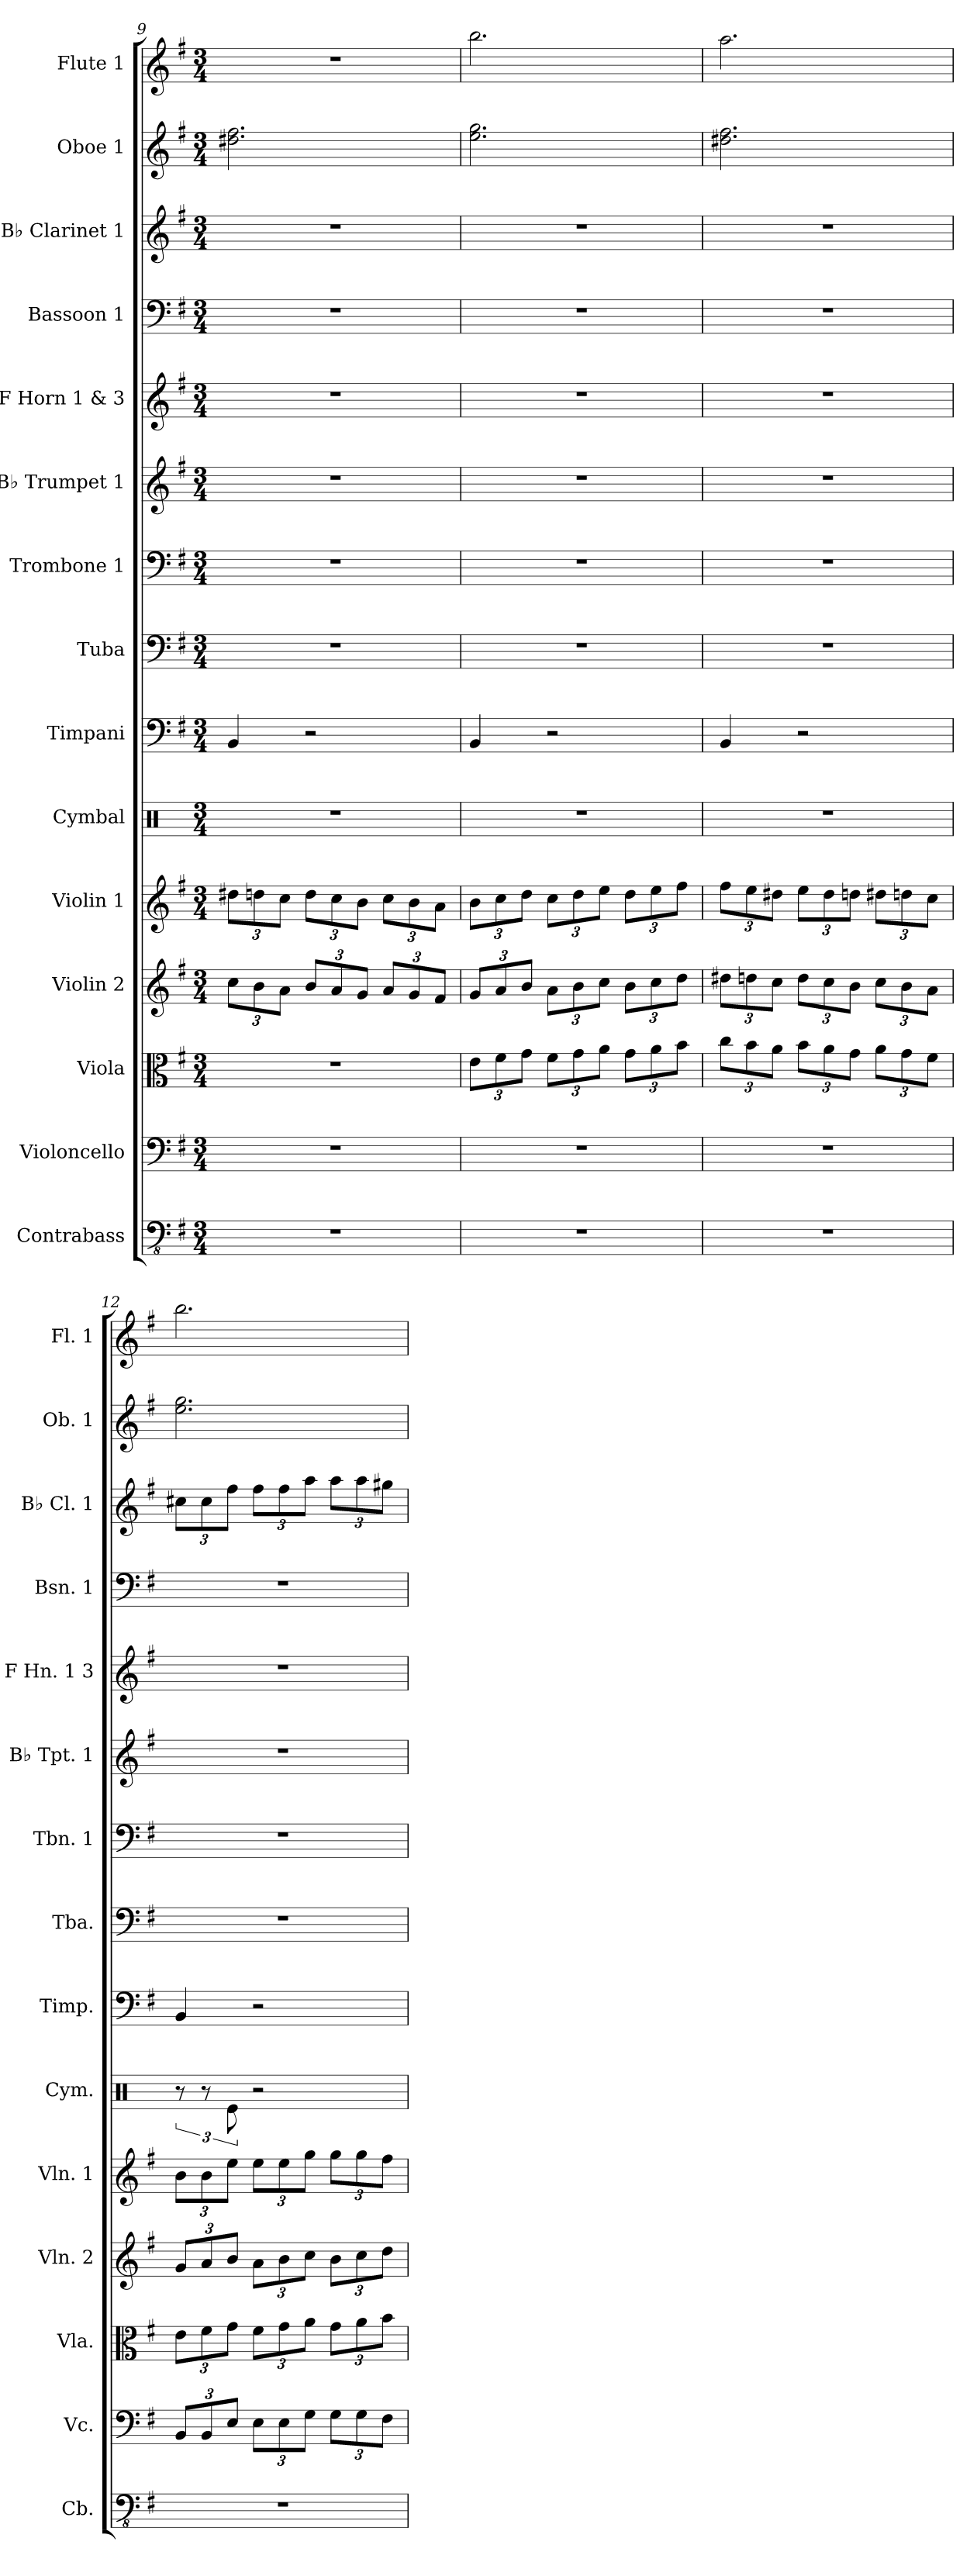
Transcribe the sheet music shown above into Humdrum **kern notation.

**kern	**kern	**kern	**kern	**kern	**kern	**kern	**kern	**kern	**kern	**kern	**kern	**kern	**kern	**kern
*part15	*part14	*part13	*part12	*part11	*part10	*part9	*part8	*part7	*part6	*part5	*part4	*part3	*part2	*part1
*staff15	*staff14	*staff13	*staff12	*staff11	*staff10	*staff9	*staff8	*staff7	*staff6	*staff5	*staff4	*staff3	*staff2	*staff1
*I"Contrabass	*I"Violoncello	*I"Viola	*I"Violin 2	*I"Violin 1	*I"Cymbal	*I"Timpani	*I"Tuba	*I"Trombone 1	*I"B♭ Trumpet 1	*I"F Horn 1 &amp; 3	*I"Bassoon 1	*I"B♭ Clarinet 1	*I"Oboe 1	*I"Flute 1
*I'Cb.	*I'Vc.	*I'Vla.	*I'Vln. 2	*I'Vln. 1	*I'Cym.	*I'Timp.	*I'Tba.	*I'Tbn. 1	*I'B♭ Tpt. 1	*I'F Hn. 1 3	*I'Bsn. 1	*I'B♭ Cl. 1	*I'Ob. 1	*I'Fl. 1
*clefFv4	*clefF4	*clefC3	*clefG2	*clefG2	*clefX	*clefF4	*clefF4	*clefF4	*clefG2	*clefG2	*clefF4	*clefG2	*clefG2	*clefG2
*ITrd7c12	*	*	*	*	*	*	*	*	*ITrd1c2	*ITrd4c7	*	*ITrd1c2	*	*
*k[f#]	*k[f#]	*k[f#]	*k[f#]	*k[f#]	*k[]	*k[f#]	*k[f#]	*k[f#]	*k[b-]	*k[]	*k[f#]	*k[b-]	*k[f#]	*k[f#]
*M3/4	*M3/4	*M3/4	*M3/4	*M3/4	*M3/4	*M3/4	*M3/4	*M3/4	*M3/4	*M3/4	*M3/4	*M3/4	*M3/4	*M3/4
*	*	*	*Xbrackettup	*Xbrackettup	*	*	*	*	*	*	*	*	*	*
=9	=9	=9	=9	=9	=9	=9	=9	=9	=9	=9	=9	=9	=9	=9
2.r	2.r	2.r	12cc\L	12dd#X\L	2.r	4BB/	2.r	2.r	2.r	2.r	2.r	2.r	2.dd#X\ 2.ff#\	2.r
.	.	.	12b\	12ddn\	.	.	.	.	.	.	.	.	.	.
.	.	.	12a\J	12cc\J	.	.	.	.	.	.	.	.	.	.
.	.	.	12b/L	12dd\L	.	2r	.	.	.	.	.	.	.	.
.	.	.	12a/	12cc\	.	.	.	.	.	.	.	.	.	.
.	.	.	12g/J	12b\J	.	.	.	.	.	.	.	.	.	.
.	.	.	12a/L	12cc\L	.	.	.	.	.	.	.	.	.	.
.	.	.	12g/	12b\	.	.	.	.	.	.	.	.	.	.
.	.	.	12f#/J	12a\J	.	.	.	.	.	.	.	.	.	.
=10	=10	=10	=10	=10	=10	=10	=10	=10	=10	=10	=10	=10	=10	=10
*	*	*Xbrackettup	*	*	*	*	*	*	*	*	*	*	*	*
2.r	2.r	12e\L	12g/L	12b\L	2.r	4BB/	2.r	2.r	2.r	2.r	2.r	2.r	2.ee\ 2.gg\	2.bb\
.	.	12f#\	12a/	12cc\	.	.	.	.	.	.	.	.	.	.
.	.	12g\J	12b/J	12dd\J	.	.	.	.	.	.	.	.	.	.
.	.	12f#\L	12a\L	12cc\L	.	2r	.	.	.	.	.	.	.	.
.	.	12g\	12b\	12dd\	.	.	.	.	.	.	.	.	.	.
.	.	12a\J	12cc\J	12ee\J	.	.	.	.	.	.	.	.	.	.
.	.	12g\L	12b\L	12dd\L	.	.	.	.	.	.	.	.	.	.
.	.	12a\	12cc\	12ee\	.	.	.	.	.	.	.	.	.	.
.	.	12b\J	12dd\J	12ff#\J	.	.	.	.	.	.	.	.	.	.
=11	=11	=11	=11	=11	=11	=11	=11	=11	=11	=11	=11	=11	=11	=11
2.r	2.r	12cc\L	12dd#X\L	12ff#\L	2.r	4BB/	2.r	2.r	2.r	2.r	2.r	2.r	2.dd#X\ 2.ff#\	2.aa\
.	.	12b\	12ddn\	12ee\	.	.	.	.	.	.	.	.	.	.
.	.	12a\J	12cc\J	12dd#X\J	.	.	.	.	.	.	.	.	.	.
.	.	12b\L	12dd\L	12ee\L	.	2r	.	.	.	.	.	.	.	.
.	.	12a\	12cc\	12dd#\	.	.	.	.	.	.	.	.	.	.
.	.	12g\J	12b\J	12ddn\J	.	.	.	.	.	.	.	.	.	.
.	.	12a\L	12cc\L	12dd#X\L	.	.	.	.	.	.	.	.	.	.
.	.	12g\	12b\	12ddn\	.	.	.	.	.	.	.	.	.	.
.	.	12f#\J	12a\J	12cc\J	.	.	.	.	.	.	.	.	.	.
!!LO:PB:g=z
=12	=12	=12	=12	=12	=12	=12	=12	=12	=12	=12	=12	=12	=12	=12
*	*Xbrackettup	*	*	*	*	*	*	*	*	*	*	*Xbrackettup	*	*
2.r	12BB/L	12e\L	12g/L	12b\L	12r	4BB/	2.r	2.r	2.r	2.r	2.r	12bn\L	2.ee\ 2.gg\	2.bb\
.	12BB/	12f#\	12a/	12b\	12r	.	.	.	.	.	.	12b\	.	.
.	12E/J	12g\J	12b/J	12ee\J	12Re\	.	.	.	.	.	.	12ee\J	.	.
.	12E\L	12f#\L	12a\L	12ee\L	2r	2r	.	.	.	.	.	12ee\L	.	.
.	12E\	12g\	12b\	12ee\	.	.	.	.	.	.	.	12ee\	.	.
.	12G\J	12a\J	12cc\J	12gg\J	.	.	.	.	.	.	.	12gg\J	.	.
.	12G\L	12g\L	12b\L	12gg\L	.	.	.	.	.	.	.	12gg\L	.	.
.	12G\	12a\	12cc\	12gg\	.	.	.	.	.	.	.	12gg\	.	.
.	12F#\J	12b\J	12dd\J	12ff#\J	.	.	.	.	.	.	.	12ff#X\J	.	.
=	=	=	=	=	=	=	=	=	=	=	=	=	=	=
*-	*-	*-	*-	*-	*-	*-	*-	*-	*-	*-	*-	*-	*-	*-
